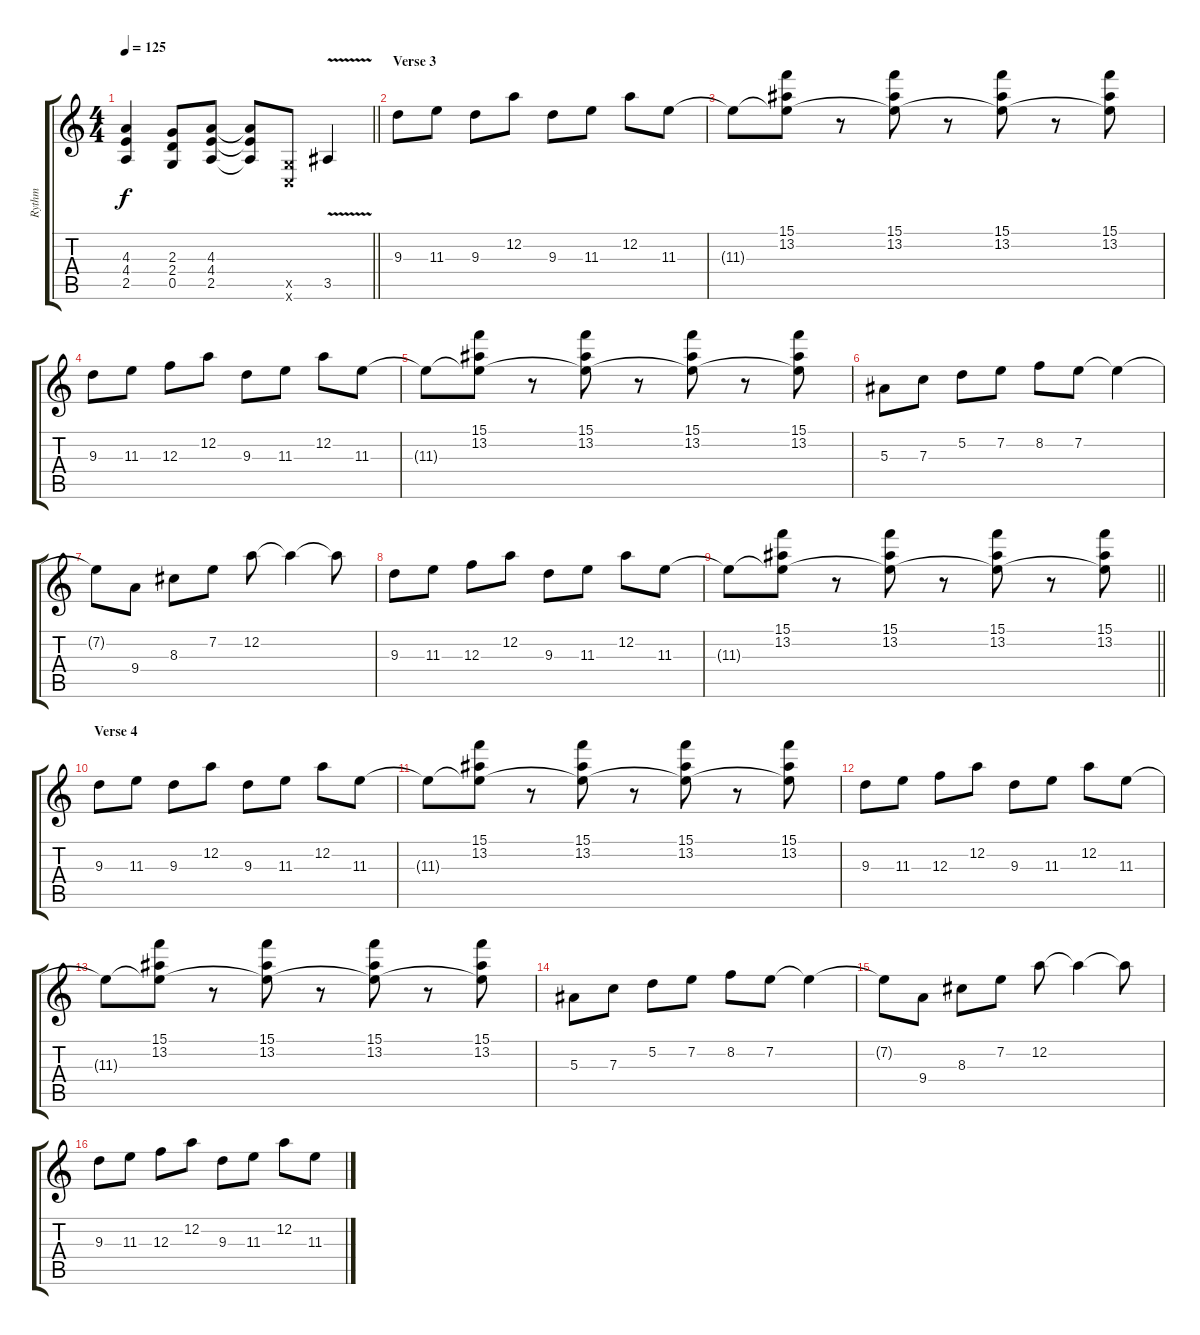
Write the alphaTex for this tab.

\track ("Rythm" "Rythm") {instrument distortionguitar}
\staff {score tabs}
\tuning (D4 A3 F3 C3 G2 C2) {hide}
\ts (4 4)
\tempo 125
\clef g2
\barLineRight lightlight
\ks c
(4.3{t} 4.4{t} 2.5{t}).4{dy f} (2.3 2.4 0.5).8 (4.3 4.4 2.5).8 (4.3{t} 4.4{t} 2.5{t}).8 (0.5{x} 0.6{x}).8 3.5{v}.4 |
\section ("" "Verse 3")
9.3.8{instrument electricguitarclean} 11.3.8 9.3.8 12.2.8 9.3.8 11.3.8 12.2.8 11.3.8 |
11.3{t}.8 (15.1 13.2 11.3{t}).8 r.8 (15.1 13.2 11.3{t}).8 r.8 (15.1 13.2 11.3{t}).8 r.8 (15.1 13.2 11.3{t}).8 |
9.3.8 11.3.8 12.3.8 12.2.8 9.3.8 11.3.8 12.2.8 11.3.8 |
11.3{t}.8 (15.1 13.2 11.3{t}).8 r.8 (15.1 13.2 11.3{t}).8 r.8 (15.1 13.2 11.3{t}).8 r.8 (15.1 13.2 11.3{t}).8 |
5.3.8 7.3.8 5.2.8 7.2.8 8.2.8 7.2.8 7.2{t}.4 |
7.2{t}.8 9.4.8 8.3.8 7.2.8 12.2.8 12.2{t}.4 12.2{t}.8 |
9.3.8 11.3.8 12.3.8 12.2.8 9.3.8 11.3.8 12.2.8 11.3.8 |
\barLineRight lightlight
11.3{t}.8 (15.1 13.2 11.3{t}).8 r.8 (15.1 13.2 11.3{t}).8 r.8 (15.1 13.2 11.3{t}).8 r.8 (15.1 13.2 11.3{t}).8 |
\section ("" "Verse 4")
9.3.8{instrument electricguitarclean} 11.3.8 9.3.8 12.2.8 9.3.8 11.3.8 12.2.8 11.3.8 |
11.3{t}.8 (15.1 13.2 11.3{t}).8 r.8 (15.1 13.2 11.3{t}).8 r.8 (15.1 13.2 11.3{t}).8 r.8 (15.1 13.2 11.3{t}).8 |
9.3.8 11.3.8 12.3.8 12.2.8 9.3.8 11.3.8 12.2.8 11.3.8 |
11.3{t}.8 (15.1 13.2 11.3{t}).8 r.8 (15.1 13.2 11.3{t}).8 r.8 (15.1 13.2 11.3{t}).8 r.8 (15.1 13.2 11.3{t}).8 |
5.3.8 7.3.8 5.2.8 7.2.8 8.2.8 7.2.8 7.2{t}.4 |
7.2{t}.8 9.4.8 8.3.8 7.2.8 12.2.8 12.2{t}.4 12.2{t}.8 |
9.3.8 11.3.8 12.3.8 12.2.8 9.3.8 11.3.8 12.2.8 11.3.8
